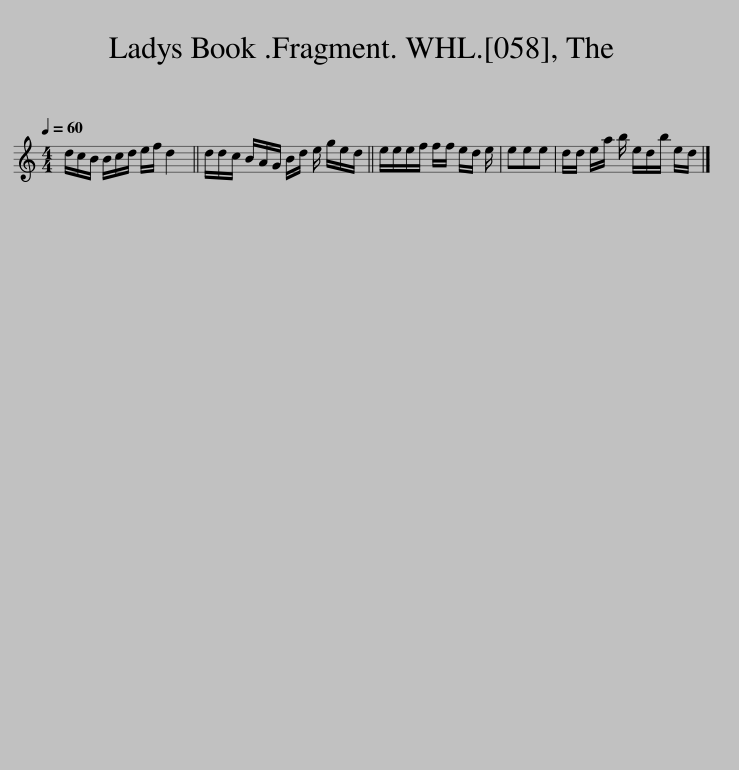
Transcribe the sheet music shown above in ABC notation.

X:1
L:1/8
Q:1/4=60
M:4/4
I:linebreak $
K:C
V:1 treble
V:1
 d/c/B/ B/c/d/ e/f/ d2 || d/d/c/ B/A/G/ B/d/ e/ g/e/d/ || e/e/e/f/ f/f/ e/d/ e/ | eee | d/d/ e/a/ b/ e/d/b/ e/d/ |] %5
